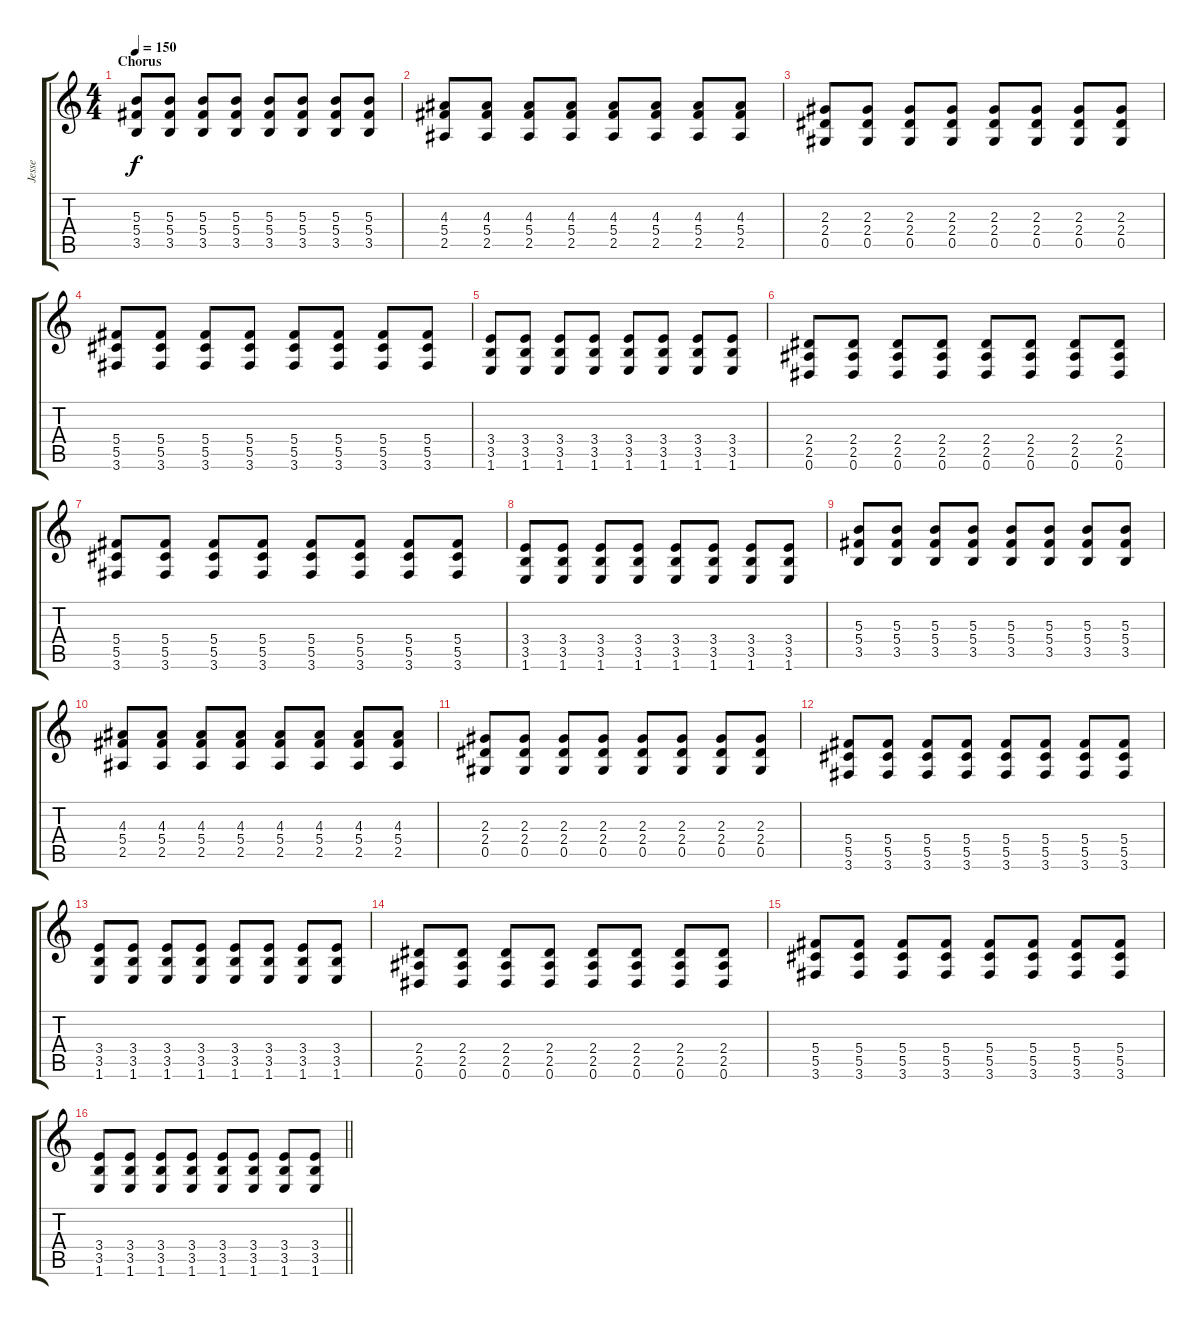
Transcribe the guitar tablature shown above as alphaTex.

\track ("Jesse" "Jesse") {instrument overdrivenguitar}
\staff {score tabs}
\tuning (Eb4 Bb3 Gb3 Db3 Ab2 Eb2) {hide}
\ts (4 4)
\section ("" "Chorus")
\tempo 150
\clef g2
\ks c
(5.3 5.4 3.5).8{dy f instrument distortionguitar} (5.3 5.4 3.5).8 (5.3 5.4 3.5).8 (5.3 5.4 3.5).8 (5.3 5.4 3.5).8 (5.3 5.4 3.5).8 (5.3 5.4 3.5).8 (5.3 5.4 3.5).8 |
(4.3 5.4 2.5).8 (4.3 5.4 2.5).8 (4.3 5.4 2.5).8 (4.3 5.4 2.5).8 (4.3 5.4 2.5).8 (4.3 5.4 2.5).8 (4.3 5.4 2.5).8 (4.3 5.4 2.5).8 |
(2.3 2.4 0.5).8 (2.3 2.4 0.5).8 (2.3 2.4 0.5).8 (2.3 2.4 0.5).8 (2.3 2.4 0.5).8 (2.3 2.4 0.5).8 (2.3 2.4 0.5).8 (2.3 2.4 0.5).8 |
(5.4 5.5 3.6).8 (5.4 5.5 3.6).8 (5.4 5.5 3.6).8 (5.4 5.5 3.6).8 (5.4 5.5 3.6).8 (5.4 5.5 3.6).8 (5.4 5.5 3.6).8 (5.4 5.5 3.6).8 |
(3.4 3.5 1.6).8 (3.4 3.5 1.6).8 (3.4 3.5 1.6).8 (3.4 3.5 1.6).8 (3.4 3.5 1.6).8 (3.4 3.5 1.6).8 (3.4 3.5 1.6).8 (3.4 3.5 1.6).8 |
(2.4 2.5 0.6).8 (2.4 2.5 0.6).8 (2.4 2.5 0.6).8 (2.4 2.5 0.6).8 (2.4 2.5 0.6).8 (2.4 2.5 0.6).8 (2.4 2.5 0.6).8 (2.4 2.5 0.6).8 |
(5.4 5.5 3.6).8 (5.4 5.5 3.6).8 (5.4 5.5 3.6).8 (5.4 5.5 3.6).8 (5.4 5.5 3.6).8 (5.4 5.5 3.6).8 (5.4 5.5 3.6).8 (5.4 5.5 3.6).8 |
(3.4 3.5 1.6).8 (3.4 3.5 1.6).8 (3.4 3.5 1.6).8 (3.4 3.5 1.6).8 (3.4 3.5 1.6).8 (3.4 3.5 1.6).8 (3.4 3.5 1.6).8 (3.4 3.5 1.6).8 |
(5.3 5.4 3.5).8 (5.3 5.4 3.5).8 (5.3 5.4 3.5).8 (5.3 5.4 3.5).8 (5.3 5.4 3.5).8 (5.3 5.4 3.5).8 (5.3 5.4 3.5).8 (5.3 5.4 3.5).8 |
(4.3 5.4 2.5).8 (4.3 5.4 2.5).8 (4.3 5.4 2.5).8 (4.3 5.4 2.5).8 (4.3 5.4 2.5).8 (4.3 5.4 2.5).8 (4.3 5.4 2.5).8 (4.3 5.4 2.5).8 |
(2.3 2.4 0.5).8 (2.3 2.4 0.5).8 (2.3 2.4 0.5).8 (2.3 2.4 0.5).8 (2.3 2.4 0.5).8 (2.3 2.4 0.5).8 (2.3 2.4 0.5).8 (2.3 2.4 0.5).8 |
(5.4 5.5 3.6).8 (5.4 5.5 3.6).8 (5.4 5.5 3.6).8 (5.4 5.5 3.6).8 (5.4 5.5 3.6).8 (5.4 5.5 3.6).8 (5.4 5.5 3.6).8 (5.4 5.5 3.6).8 |
(3.4 3.5 1.6).8 (3.4 3.5 1.6).8 (3.4 3.5 1.6).8 (3.4 3.5 1.6).8 (3.4 3.5 1.6).8 (3.4 3.5 1.6).8 (3.4 3.5 1.6).8 (3.4 3.5 1.6).8 |
(2.4 2.5 0.6).8 (2.4 2.5 0.6).8 (2.4 2.5 0.6).8 (2.4 2.5 0.6).8 (2.4 2.5 0.6).8 (2.4 2.5 0.6).8 (2.4 2.5 0.6).8 (2.4 2.5 0.6).8 |
(5.4 5.5 3.6).8 (5.4 5.5 3.6).8 (5.4 5.5 3.6).8 (5.4 5.5 3.6).8 (5.4 5.5 3.6).8 (5.4 5.5 3.6).8 (5.4 5.5 3.6).8 (5.4 5.5 3.6).8 |
\barLineRight lightlight
(3.4 3.5 1.6).8 (3.4 3.5 1.6).8 (3.4 3.5 1.6).8 (3.4 3.5 1.6).8 (3.4 3.5 1.6).8 (3.4 3.5 1.6).8 (3.4 3.5 1.6).8 (3.4 3.5 1.6).8
